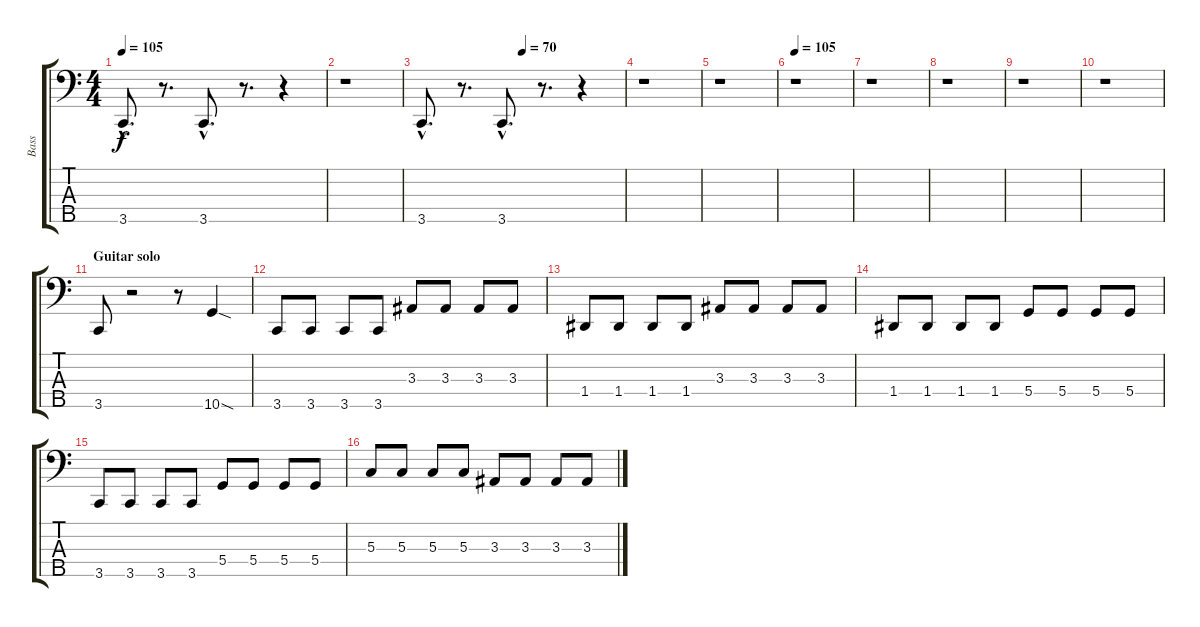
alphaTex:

\track ("Bass" "Bass") {instrument electricbasspick}
\staff {score tabs}
\tuning (F2 C2 G1 D1 A0) {hide}
\ts (4 4)
\tempo 105
\clef f4
\ks c
3.5{hac}.8{d dy f} r.8{d} 3.5{hac}.8{d} r.8{d} r.4 |
r.1 |
\tempo (70 0.5)
3.5{hac}.8{d} r.8{d} 3.5{hac}.8{d} r.8{d} r.4 |
r.1 |
r.1 |
\tempo 105
r.1 |
r.1 |
r.1 |
r.1 |
r.1 |
\section ("" "Guitar solo")
3.5.8 r.2 r.8 10.5{sod}.4 |
3.5.8 3.5.8 3.5.8 3.5.8 3.3.8 3.3.8 3.3.8 3.3.8 |
1.4.8 1.4.8 1.4.8 1.4.8 3.3.8 3.3.8 3.3.8 3.3.8 |
1.4.8 1.4.8 1.4.8 1.4.8 5.4.8 5.4.8 5.4.8 5.4.8 |
3.5.8 3.5.8 3.5.8 3.5.8 5.4.8 5.4.8 5.4.8 5.4.8 |
5.3.8 5.3.8 5.3.8 5.3.8 3.3.8 3.3.8 3.3.8 3.3.8
